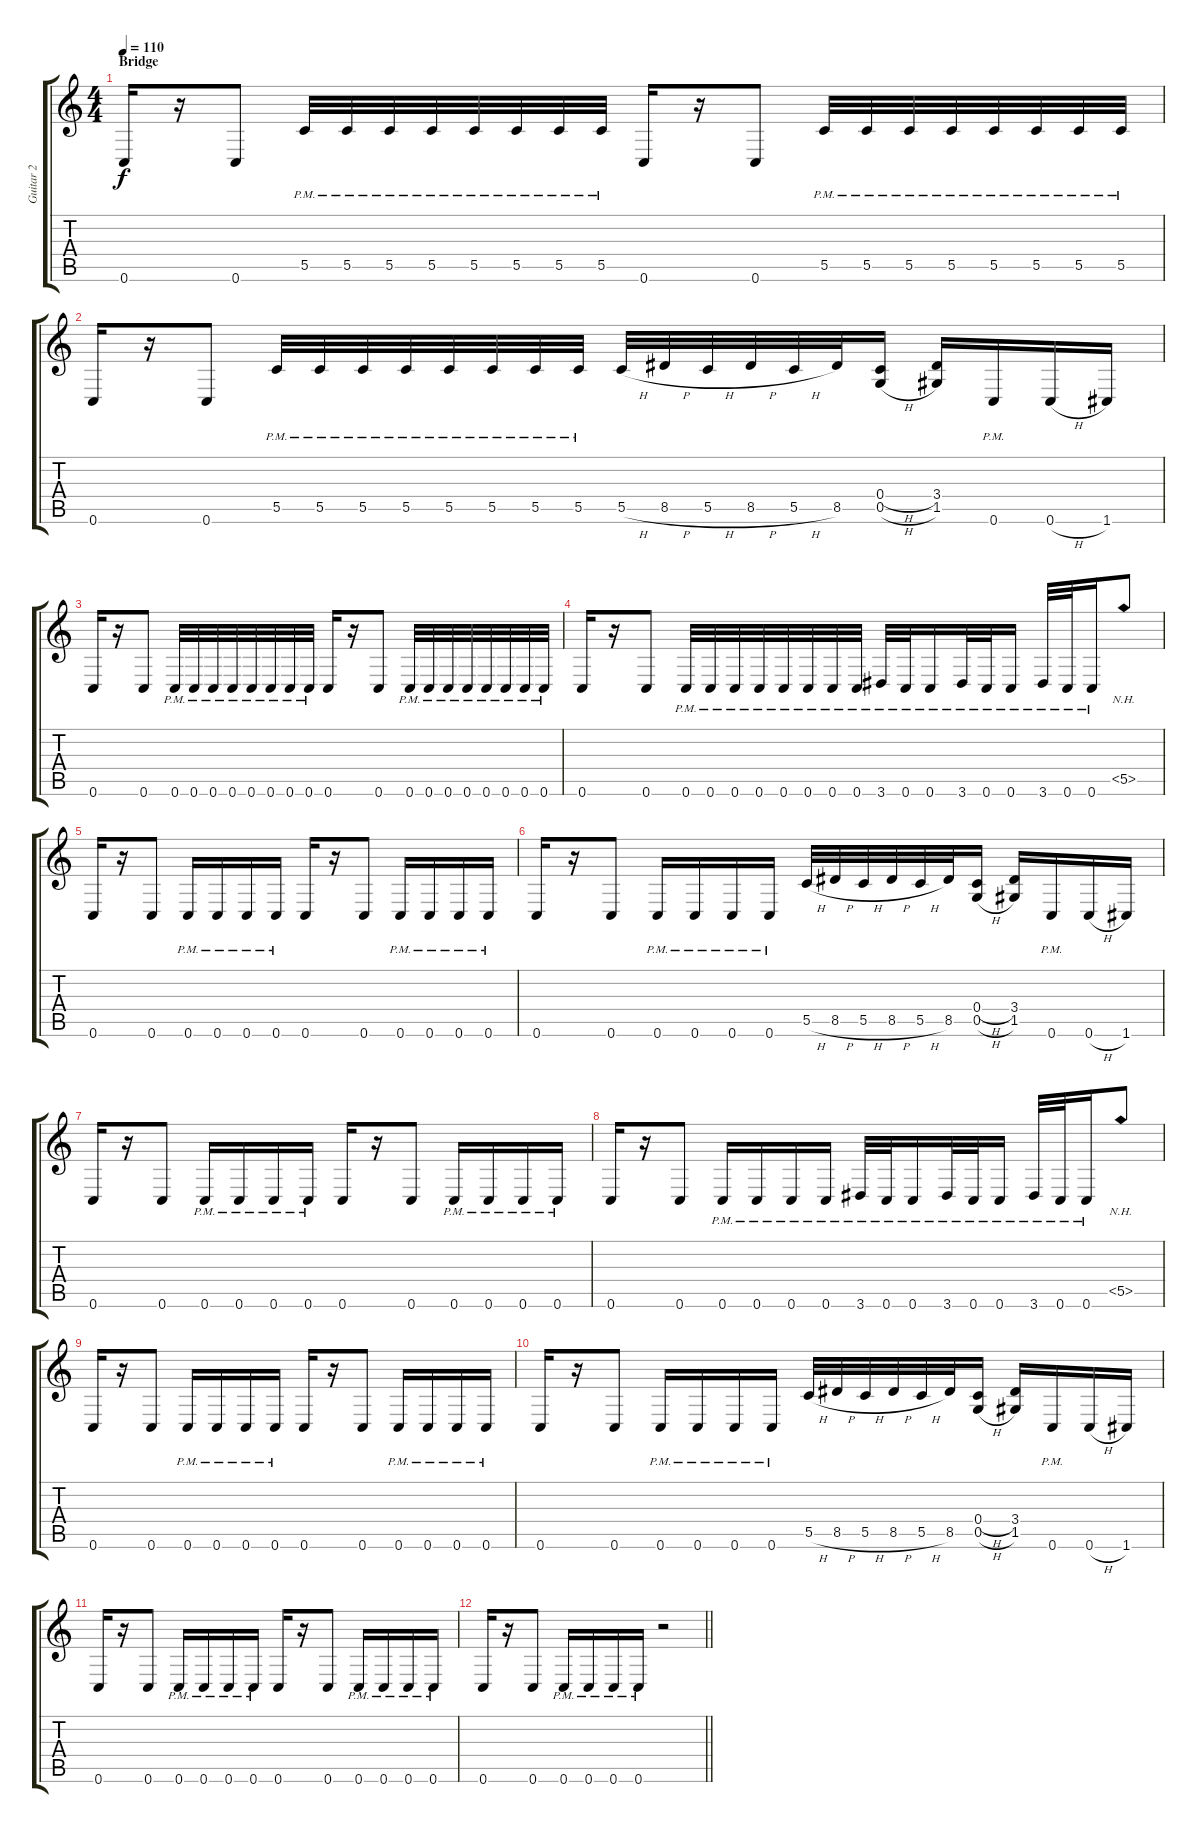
\track ("Guitar 2" "Guitar 2") {instrument distortionguitar}
\staff {score tabs}
\tuning (D4 A3 F3 C3 G2 C2) {hide}
\ts (4 4)
\section ("" "Bridge")
\tempo 110
\clef g2
\ks c
0.6.16{dy f} r.16 0.6.8 5.5{pm}.32 5.5{pm}.32 5.5{pm}.32 5.5{pm}.32 5.5{pm}.32 5.5{pm}.32 5.5{pm}.32 5.5{pm}.32 0.6.16 r.16 0.6.8 5.5{pm}.32 5.5{pm}.32 5.5{pm}.32 5.5{pm}.32 5.5{pm}.32 5.5{pm}.32 5.5{pm}.32 5.5{pm}.32 |
0.6.16 r.16 0.6.8 5.5{pm}.32 5.5{pm}.32 5.5{pm}.32 5.5{pm}.32 5.5{pm}.32 5.5{pm}.32 5.5{pm}.32 5.5{pm}.32 5.5{h}.32 8.5{h}.32 5.5{h}.32 8.5{h}.32 5.5{h}.32 8.5.32 (0.4{h} 0.5{h}).16 (3.4 1.5).16 0.6{pm}.16 0.6{h}.16 1.6.16 |
0.6.16 r.16 0.6.8 0.6{pm}.32 0.6{pm}.32 0.6{pm}.32 0.6{pm}.32 0.6{pm}.32 0.6{pm}.32 0.6{pm}.32 0.6{pm}.32 0.6.16 r.16 0.6.8 0.6{pm}.32 0.6{pm}.32 0.6{pm}.32 0.6{pm}.32 0.6{pm}.32 0.6{pm}.32 0.6{pm}.32 0.6{pm}.32 |
0.6.16 r.16 0.6.8 0.6{pm}.32 0.6{pm}.32 0.6{pm}.32 0.6{pm}.32 0.6{pm}.32 0.6{pm}.32 0.6{pm}.32 0.6{pm}.32 3.6{pm}.32 0.6{pm}.32 0.6{pm}.16 3.6{pm}.32 0.6{pm}.32 0.6{pm}.16 3.6{pm}.32 0.6{pm}.32 0.6{pm}.16 5.5{nh}.8 |
0.6.16 r.16 0.6.8 0.6{pm}.16 0.6{pm}.16 0.6{pm}.16 0.6{pm}.16 0.6.16 r.16 0.6.8 0.6{pm}.16 0.6{pm}.16 0.6{pm}.16 0.6{pm}.16 |
0.6.16 r.16 0.6.8 0.6{pm}.16 0.6{pm}.16 0.6{pm}.16 0.6{pm}.16 5.5{h}.32 8.5{h}.32 5.5{h}.32 8.5{h}.32 5.5{h}.32 8.5.32 (0.4{h} 0.5{h}).16 (3.4 1.5).16 0.6{pm}.16 0.6{h}.16 1.6.16 |
0.6.16 r.16 0.6.8 0.6{pm}.16 0.6{pm}.16 0.6{pm}.16 0.6{pm}.16 0.6.16 r.16 0.6.8 0.6{pm}.16 0.6{pm}.16 0.6{pm}.16 0.6{pm}.16 |
0.6.16 r.16 0.6.8 0.6{pm}.16 0.6{pm}.16 0.6{pm}.16 0.6{pm}.16 3.6{pm}.32 0.6{pm}.32 0.6{pm}.16 3.6{pm}.32 0.6{pm}.32 0.6{pm}.16 3.6{pm}.32 0.6{pm}.32 0.6{pm}.16 5.5{nh}.8 |
0.6.16 r.16 0.6.8 0.6{pm}.16 0.6{pm}.16 0.6{pm}.16 0.6{pm}.16 0.6.16 r.16 0.6.8 0.6{pm}.16 0.6{pm}.16 0.6{pm}.16 0.6{pm}.16 |
0.6.16 r.16 0.6.8 0.6{pm}.16 0.6{pm}.16 0.6{pm}.16 0.6{pm}.16 5.5{h}.32 8.5{h}.32 5.5{h}.32 8.5{h}.32 5.5{h}.32 8.5.32 (0.4{h} 0.5{h}).16 (3.4 1.5).16 0.6{pm}.16 0.6{h}.16 1.6.16 |
0.6.16 r.16 0.6.8 0.6{pm}.16 0.6{pm}.16 0.6{pm}.16 0.6{pm}.16 0.6.16 r.16 0.6.8 0.6{pm}.16 0.6{pm}.16 0.6{pm}.16 0.6{pm}.16 |
\barLineRight lightlight
0.6.16 r.16 0.6.8 0.6{pm}.16 0.6{pm}.16 0.6{pm}.16 0.6{pm}.16 r.2
